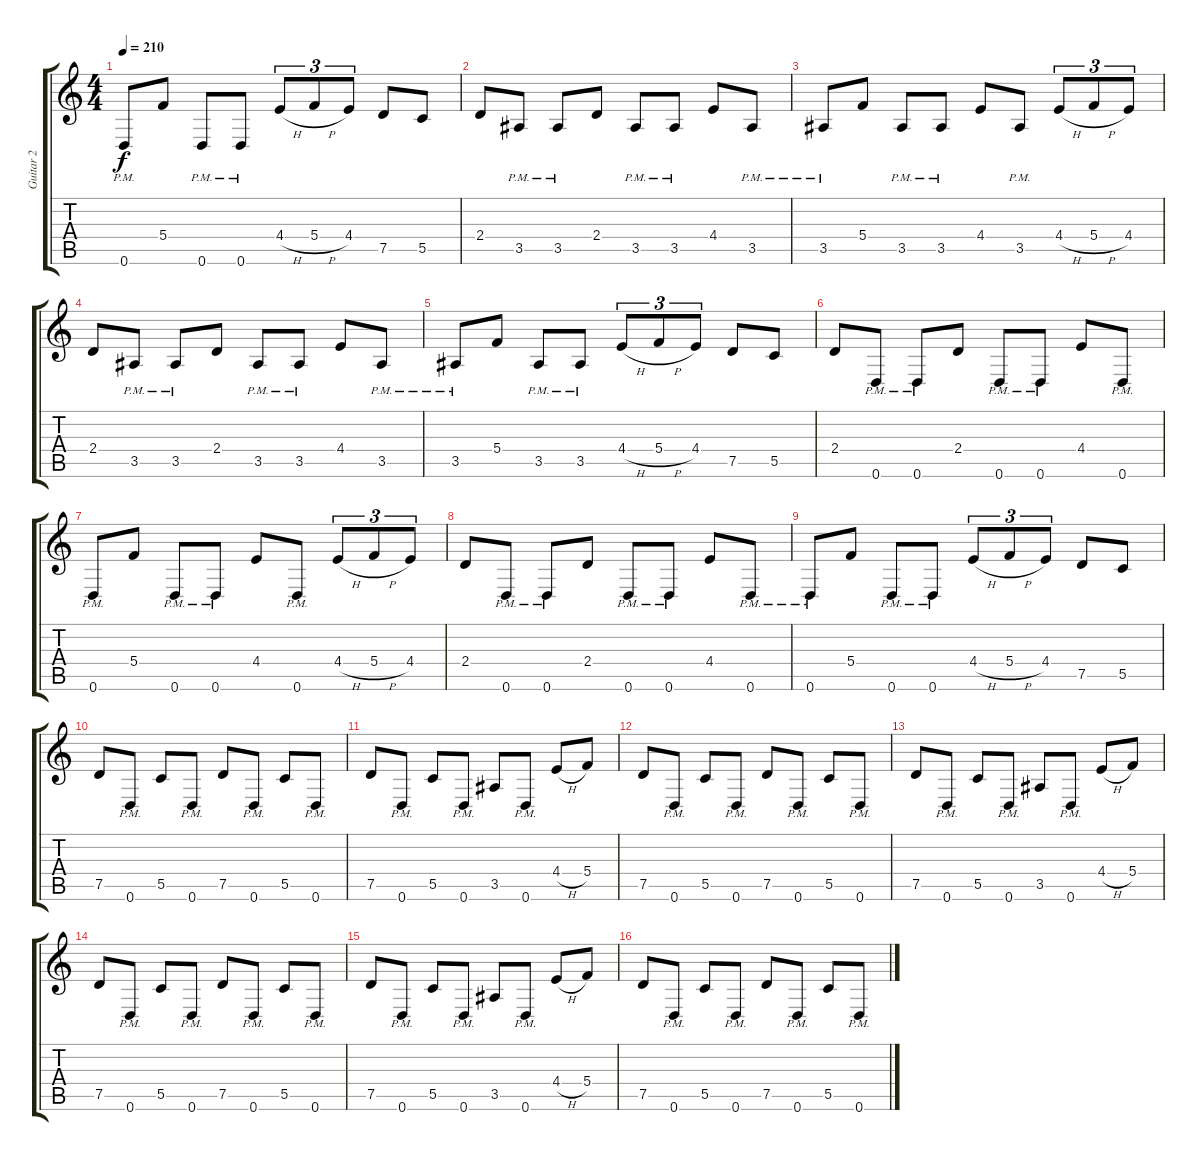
\track ("Guitar 2" "Guitar 2") {instrument distortionguitar}
\staff {score tabs}
\tuning (D4 A3 F3 C3 G2 D2) {hide}
\ts (4 4)
\tempo 210
\clef g2
\ks c
0.6{pm}.8{dy f} 5.4.8 0.6{pm}.8 0.6{pm}.8 4.4{h}.8{tu (3 2)} 5.4{h}.8{tu (3 2)} 4.4.8{tu (3 2)} 7.5.8 5.5.8 |
2.4.8 3.5{pm}.8 3.5{pm}.8 2.4.8 3.5{pm}.8 3.5{pm}.8 4.4.8 3.5{pm}.8 |
3.5{pm}.8 5.4.8 3.5{pm}.8 3.5{pm}.8 4.4.8 3.5{pm}.8 4.4{h}.8{tu (3 2)} 5.4{h}.8{tu (3 2)} 4.4.8{tu (3 2)} |
2.4.8 3.5{pm}.8 3.5{pm}.8 2.4.8 3.5{pm}.8 3.5{pm}.8 4.4.8 3.5{pm}.8 |
3.5{pm}.8 5.4.8 3.5{pm}.8 3.5{pm}.8 4.4{h}.8{tu (3 2)} 5.4{h}.8{tu (3 2)} 4.4.8{tu (3 2)} 7.5.8 5.5.8 |
2.4.8 0.6{pm}.8 0.6{pm}.8 2.4.8 0.6{pm}.8 0.6{pm}.8 4.4.8 0.6{pm}.8 |
0.6{pm}.8 5.4.8 0.6{pm}.8 0.6{pm}.8 4.4.8 0.6{pm}.8 4.4{h}.8{tu (3 2)} 5.4{h}.8{tu (3 2)} 4.4.8{tu (3 2)} |
2.4.8 0.6{pm}.8 0.6{pm}.8 2.4.8 0.6{pm}.8 0.6{pm}.8 4.4.8 0.6{pm}.8 |
0.6{pm}.8 5.4.8 0.6{pm}.8 0.6{pm}.8 4.4{h}.8{tu (3 2)} 5.4{h}.8{tu (3 2)} 4.4.8{tu (3 2)} 7.5.8 5.5.8 |
7.5.8 0.6{pm}.8 5.5.8 0.6{pm}.8 7.5.8 0.6{pm}.8 5.5.8 0.6{pm}.8 |
7.5.8 0.6{pm}.8 5.5.8 0.6{pm}.8 3.5.8 0.6{pm}.8 4.4{h}.8 5.4.8 |
7.5.8 0.6{pm}.8 5.5.8 0.6{pm}.8 7.5.8 0.6{pm}.8 5.5.8 0.6{pm}.8 |
7.5.8 0.6{pm}.8 5.5.8 0.6{pm}.8 3.5.8 0.6{pm}.8 4.4{h}.8 5.4.8 |
7.5.8 0.6{pm}.8 5.5.8 0.6{pm}.8 7.5.8 0.6{pm}.8 5.5.8 0.6{pm}.8 |
7.5.8 0.6{pm}.8 5.5.8 0.6{pm}.8 3.5.8 0.6{pm}.8 4.4{h}.8 5.4.8 |
7.5.8 0.6{pm}.8 5.5.8 0.6{pm}.8 7.5.8 0.6{pm}.8 5.5.8 0.6{pm}.8
